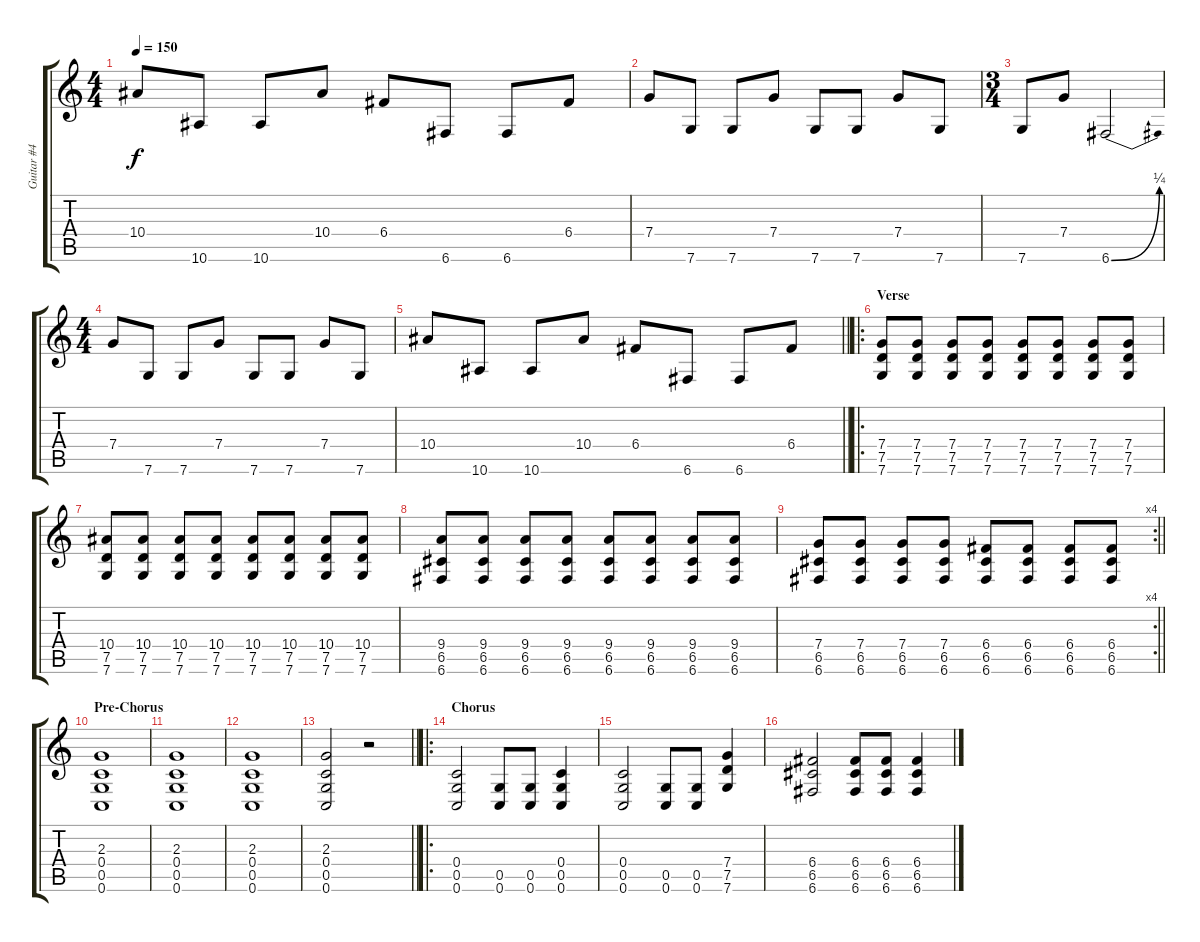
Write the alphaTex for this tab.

\track ("Guitar #4" "Guitar #4") {instrument distortionguitar}
\staff {score tabs}
\tuning (D4 A3 F3 C3 G2 C2) {hide}
\ts (4 4)
\tempo 150
\clef g2
\ks c
10.4.8{dy f} 10.6.8 10.6.8 10.4.8 6.4.8 6.6.8 6.6.8 6.4.8 |
7.4.8 7.6.8 7.6.8 7.4.8 7.6.8 7.6.8 7.4.8 7.6.8 |
\ts (3 4)
7.6.8 7.4.8 6.6{be (bend 0 0 60 1)}.2 |
\ts (4 4)
7.4.8 7.6.8 7.6.8 7.4.8 7.6.8 7.6.8 7.4.8 7.6.8 |
\barLineRight lightlight
10.4.8 10.6.8 10.6.8 10.4.8 6.4.8 6.6.8 6.6.8 6.4.8 |
\ro
\section ("" "Verse")
(7.4 7.5 7.6).8 (7.4 7.5 7.6).8 (7.4 7.5 7.6).8 (7.4 7.5 7.6).8 (7.4 7.5 7.6).8 (7.4 7.5 7.6).8 (7.4 7.5 7.6).8 (7.4 7.5 7.6).8 |
(10.4 7.5 7.6).8 (10.4 7.5 7.6).8 (10.4 7.5 7.6).8 (10.4 7.5 7.6).8 (10.4 7.5 7.6).8 (10.4 7.5 7.6).8 (10.4 7.5 7.6).8 (10.4 7.5 7.6).8 |
(9.4 6.5 6.6).8 (9.4 6.5 6.6).8 (9.4 6.5 6.6).8 (9.4 6.5 6.6).8 (9.4 6.5 6.6).8 (9.4 6.5 6.6).8 (9.4 6.5 6.6).8 (9.4 6.5 6.6).8 |
\rc 4
\barLineRight lightlight
(7.4 6.5 6.6).8 (7.4 6.5 6.6).8 (7.4 6.5 6.6).8 (7.4 6.5 6.6).8 (6.4 6.5 6.6).8 (6.4 6.5 6.6).8 (6.4 6.5 6.6).8 (6.4 6.5 6.6).8 |
\section ("" "Pre-Chorus")
(2.3 0.4 0.5 0.6).1 |
(2.3 0.4 0.5 0.6).1 |
(2.3 0.4 0.5 0.6).1 |
\barLineRight lightlight
(2.3 0.4 0.5 0.6).2 r.2 |
\ro
\section ("" "Chorus")
(0.4 0.5 0.6).2 (0.5 0.6).8 (0.5 0.6).8 (0.4 0.5 0.6).4 |
(0.4 0.5 0.6).2 (0.5 0.6).8 (0.5 0.6).8 (7.4 7.5 7.6).4 |
(6.4 6.5 6.6).2 (6.4 6.5 6.6).8 (6.4 6.5 6.6).8 (6.4 6.5 6.6).4
